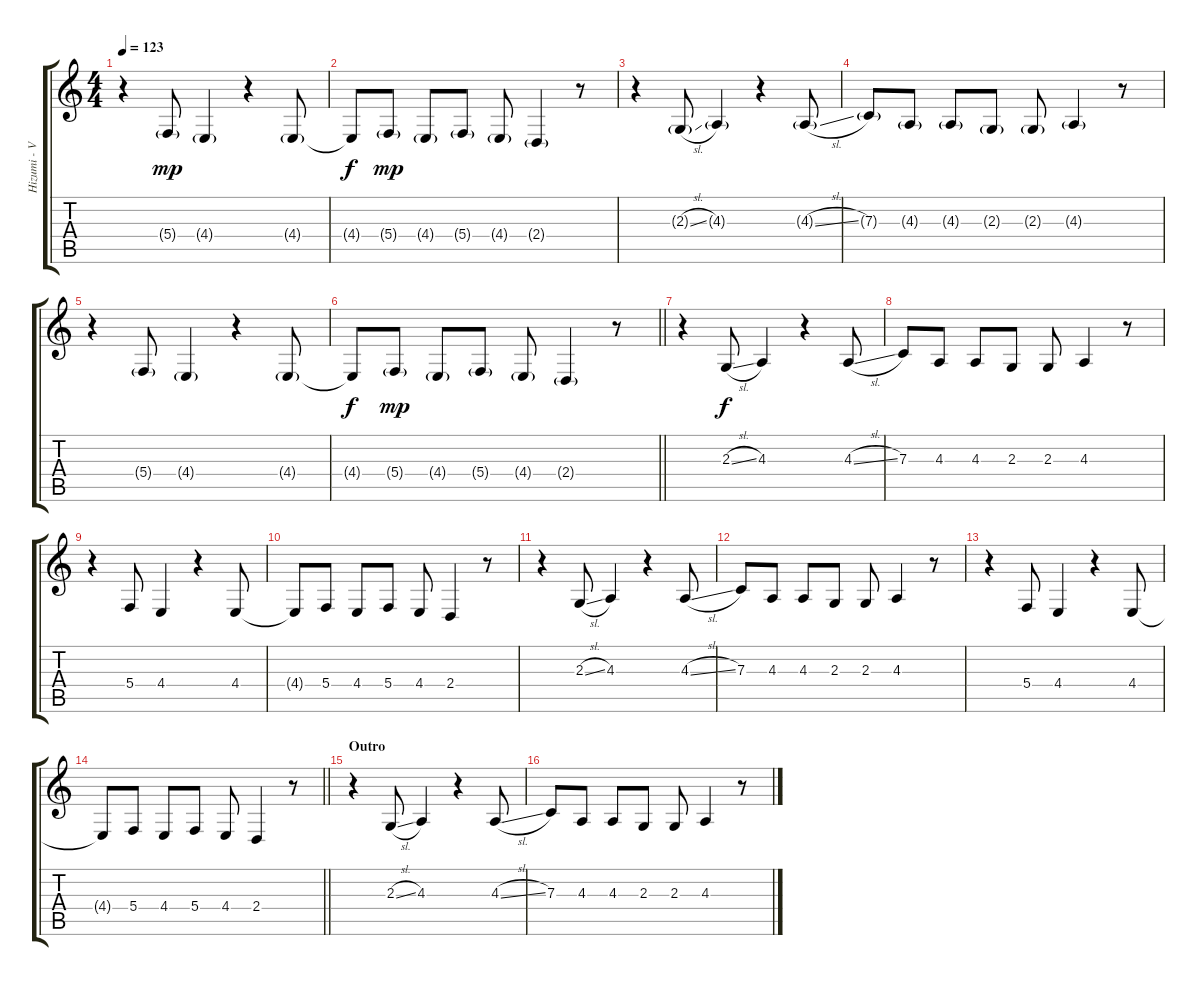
\track ("Hizumi - Vocals" "Hizumi - V") {instrument lead6voice}
\staff {score tabs}
\tuning (D4 A3 F3 C3 G2 D2) {hide}
\ts (4 4)
\tempo 123
\clef g2
\ks c
r.4{dy mp} 5.4{g}.8 4.4{g}.4 r.4 4.4{g}.8 |
4.4{t}.8{dy f} 5.4{g}.8{dy mp} 4.4{g}.8 5.4{g}.8 4.4{g}.8 2.4{g}.4 r.8 |
r.4 2.3{sl g}.8 4.3{g}.4 r.4 4.3{sl g}.8 |
7.3{g}.8 4.3{g}.8 4.3{g}.8 2.3{g}.8 2.3{g}.8 4.3{g}.4 r.8 |
r.4 5.4{g}.8 4.4{g}.4 r.4 4.4{g}.8 |
\barLineRight lightlight
4.4{t}.8{dy f} 5.4{g}.8{dy mp} 4.4{g}.8 5.4{g}.8 4.4{g}.8 2.4{g}.4 r.8 |
\section ("" "")
r.4{volume 13} 2.3{sl}.8{dy f} 4.3.4 r.4 4.3{sl}.8 |
7.3.8 4.3.8 4.3.8 2.3.8 2.3.8 4.3.4 r.8 |
r.4 5.4.8 4.4.4 r.4 4.4.8 |
4.4{t}.8 5.4.8 4.4.8 5.4.8 4.4.8 2.4.4 r.8 |
r.4 2.3{sl}.8 4.3.4 r.4 4.3{sl}.8 |
7.3.8 4.3.8 4.3.8 2.3.8 2.3.8 4.3.4 r.8 |
r.4 5.4.8 4.4.4 r.4 4.4.8 |
\barLineRight lightlight
4.4{t}.8 5.4.8 4.4.8 5.4.8 4.4.8 2.4.4 r.8 |
\section ("" "Outro")
r.4 2.3{sl}.8 4.3.4 r.4 4.3{sl}.8 |
7.3.8 4.3.8 4.3.8 2.3.8 2.3.8 4.3.4 r.8
